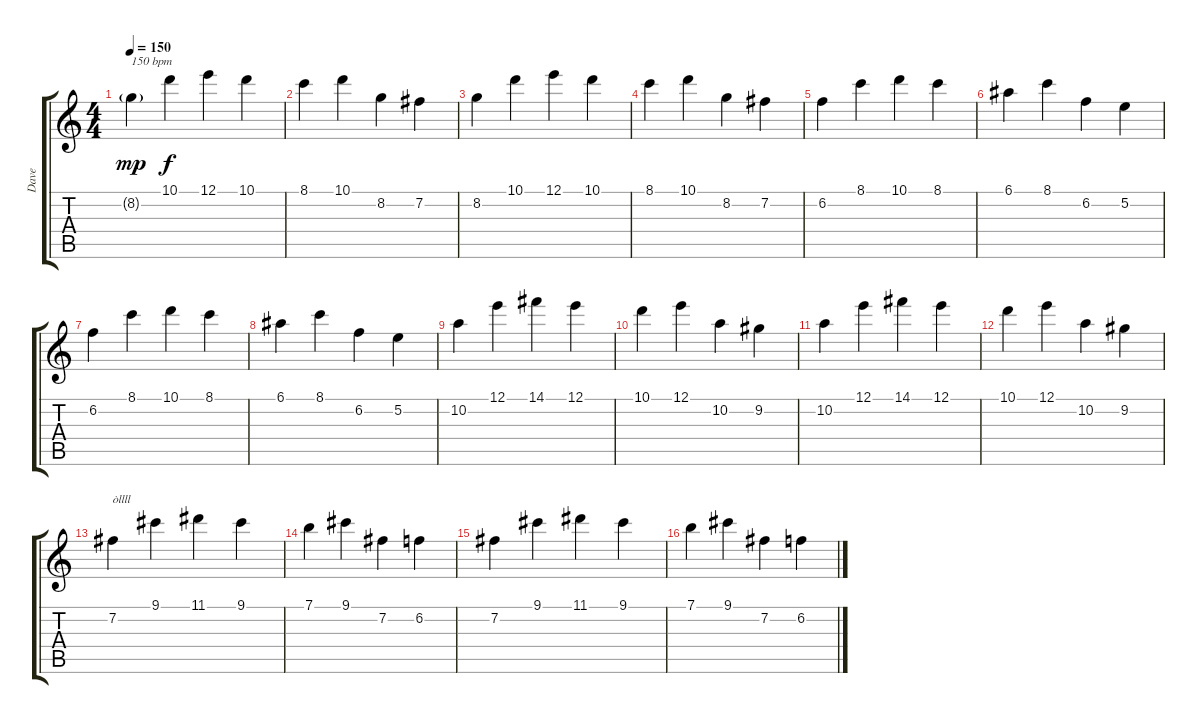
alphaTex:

\track ("Dave" "Dave") {instrument distortionguitar}
\staff {score tabs}
\tuning (E4 B3 G3 D3 A2 E2) {hide}
\ts (4 4)
\tempo 150
\clef g2
\ks c
8.2{g}.4{txt "150 bpm" dy mp} 10.1.4{dy f} 12.1.4 10.1.4 |
8.1.4 10.1.4 8.2.4 7.2.4 |
8.2.4 10.1.4 12.1.4 10.1.4 |
8.1.4 10.1.4 8.2.4 7.2.4 |
6.2.4 8.1.4 10.1.4 8.1.4 |
6.1.4 8.1.4 6.2.4 5.2.4 |
6.2.4 8.1.4 10.1.4 8.1.4 |
6.1.4 8.1.4 6.2.4 5.2.4 |
10.2.4 12.1.4 14.1.4 12.1.4 |
10.1.4 12.1.4 10.2.4 9.2.4 |
10.2.4 12.1.4 14.1.4 12.1.4 |
10.1.4 12.1.4 10.2.4 9.2.4 |
7.2.4{txt "òllll"} 9.1.4 11.1.4 9.1.4 |
7.1.4 9.1.4 7.2.4 6.2.4 |
7.2.4 9.1.4 11.1.4 9.1.4 |
7.1.4 9.1.4 7.2.4 6.2.4
